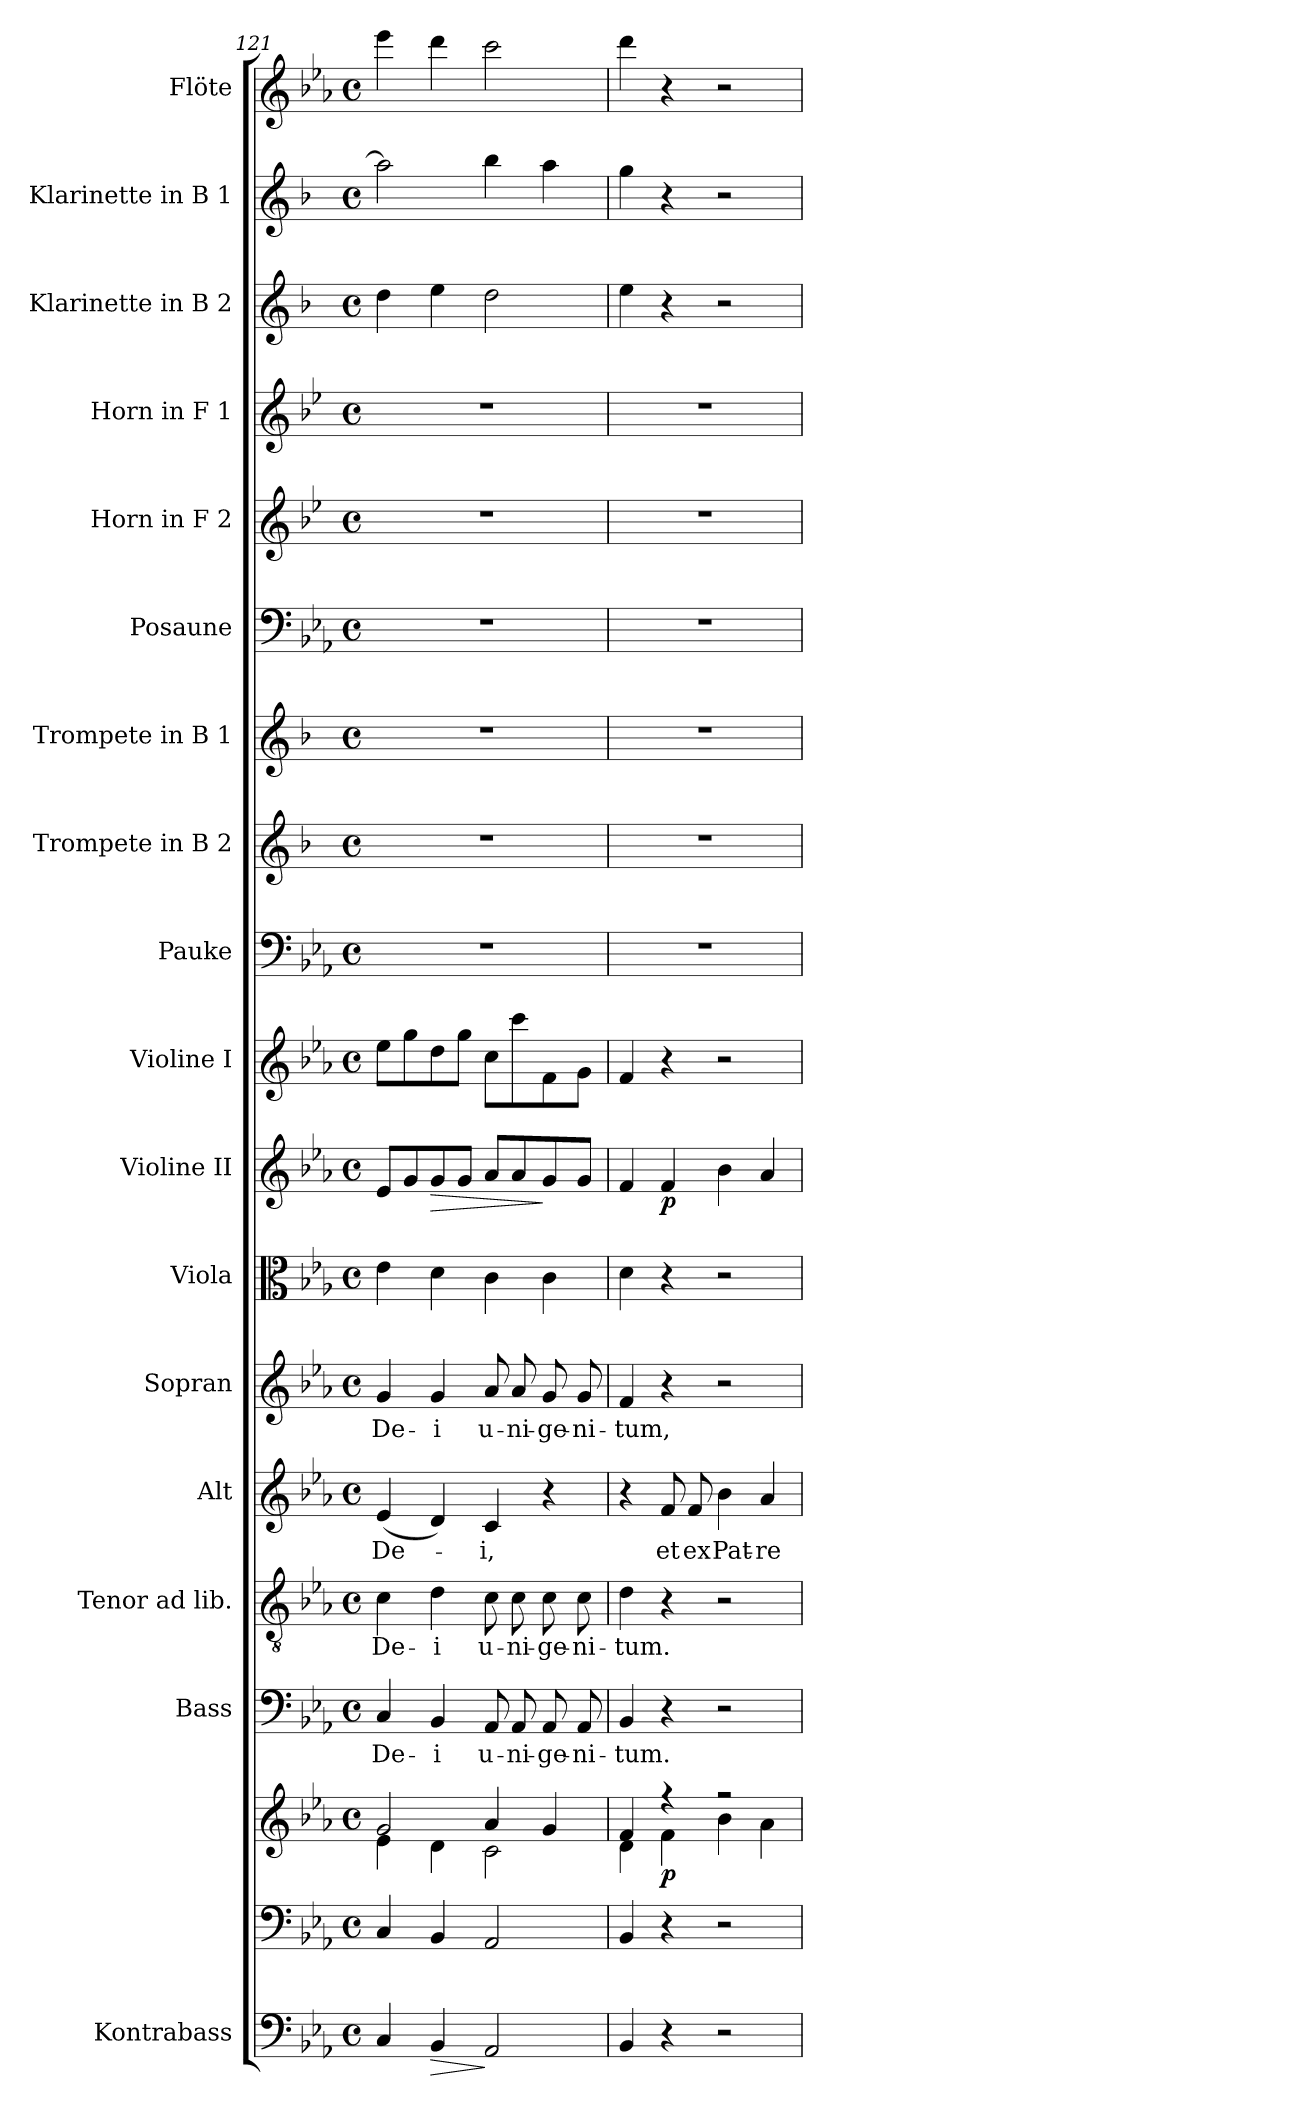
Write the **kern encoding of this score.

**kern	**dynam	**kern	**kern	**dynam	**kern	**text	**kern	**text	**kern	**text	**kern	**text	**kern	**kern	**dynam	**kern	**kern	**kern	**kern	**kern	**kern	**kern	**kern	**kern	**kern
*part18	*part18	*part17	*part17	*part17	*part16	*part16	*part15	*part15	*part14	*part14	*part13	*part13	*part12	*part11	*part11	*part10	*part9	*part8	*part7	*part6	*part5	*part4	*part3	*part2	*part1
*staff19	*staff19	*staff18	*staff17	*staff17/18	*staff16	*staff16	*staff15	*staff15	*staff14	*staff14	*staff13	*staff13	*staff12	*staff11	*staff11	*staff10	*staff9	*staff8	*staff7	*staff6	*staff5	*staff4	*staff3	*staff2	*staff1
*I"Kontrabass	*	*	*	*	*I"Bass	*	*I"Tenor ad lib.	*	*I"Alt	*	*I"Sopran	*	*I"Viola	*I"Violine II	*	*I"Violine I	*I"Pauke	*I"Trompete in B 2	*I"Trompete in B 1	*I"Posaune	*I"Horn in F 2	*I"Horn in F 1	*I"Klarinette in B 2	*I"Klarinette in B 1	*I"Flöte
*I'Kb.	*	*	*	*	*I'B	*	*I'T	*	*I'A	*	*I'S	*	*I'Vla.	*I'Vl. II	*	*I'Vl. I	*I'Pk.	*	*	*I'Pos.	*I'Hrn. 2	*I'Hrn. 1	*	*	*I'Fl.
*clefF4	*	*clefF4	*clefG2	*	*clefF4	*	*clefGv2	*	*clefG2	*	*clefG2	*	*clefC3	*clefG2	*	*clefG2	*clefF4	*clefG2	*clefG2	*clefF4	*clefG2	*clefG2	*clefG2	*clefG2	*clefG2
*ITrd7c12	*	*	*	*	*	*	*	*	*	*	*	*	*	*	*	*	*	*ITrd1c2	*ITrd1c2	*	*ITrd4c7	*ITrd4c7	*ITrd1c2	*ITrd1c2	*
*k[b-e-a-]	*	*k[b-e-a-]	*k[b-e-a-]	*	*k[b-e-a-]	*	*k[b-e-a-]	*	*k[b-e-a-]	*	*k[b-e-a-]	*	*k[b-e-a-]	*k[b-e-a-]	*	*k[b-e-a-]	*k[b-e-a-]	*k[b-e-a-]	*k[b-e-a-]	*k[b-e-a-]	*k[b-e-a-]	*k[b-e-a-]	*k[b-e-a-]	*k[b-e-a-]	*k[b-e-a-]
*E-:	*	*E-:	*E-:	*	*E-:	*	*E-:	*	*E-:	*	*E-:	*	*E-:	*E-:	*	*E-:	*E-:	*E-:	*E-:	*E-:	*E-:	*E-:	*E-:	*E-:	*E-:
*M4/4	*	*M4/4	*M4/4	*	*M4/4	*	*M4/4	*	*M4/4	*	*M4/4	*	*M4/4	*M4/4	*	*M4/4	*M4/4	*M4/4	*M4/4	*M4/4	*M4/4	*M4/4	*M4/4	*M4/4	*M4/4
*met(c)	*	*met(c)	*met(c)	*	*met(c)	*	*met(c)	*	*met(c)	*	*met(c)	*	*met(c)	*met(c)	*	*met(c)	*met(c)	*met(c)	*met(c)	*met(c)	*met(c)	*met(c)	*met(c)	*met(c)	*met(c)
=121	=121	=121	=121	=121	=121	=121	=121	=121	=121	=121	=121	=121	=121	=121	=121	=121	=121	=121	=121	=121	=121	=121	=121	=121	=121
*	*	*	*^	*	*	*	*	*	*	*	*	*	*	*	*	*	*	*	*	*	*	*	*	*	*
!	!	!	!	!	!	!	!LO:LY:b	!	!LO:LY:b	!	!LO:LY:b	!	!LO:LY:b	!	!	!	!	!	!	!	!	!	!	!	!	!
4CC/	.	4C/	2g/	4e-\	.	4C/	De-	4c\	De-	(<4e-/	De-	4g/	De-	4e-\	8e-/L	.	8ee-\L	1r	1r	1r	1r	1r	1r	4cc\	2gg\]	4eee-\
.	.	.	.	.	.	.	.	.	.	.	.	.	.	.	8g/	.	8gg\	.	.	.	.	.	.	.	.	.
!	!LO:HP:b	!	!	!	!	!	!LO:LY:b	!	!LO:LY:b	!	!	!	!LO:LY:b	!	!	!LO:HP:b	!	!	!	!	!	!	!	!	!	!
4BBB-/	>	4BB-/	.	4d\	.	4BB-/	-i	4d\	-i	4d/)	.	4g/	-i	4d\	8g/	>	8dd\	.	.	.	.	.	.	4dd\	.	4ddd\
.	.	.	.	.	.	.	.	.	.	.	.	.	.	.	8g/J	.	8gg\J	.	.	.	.	.	.	.	.	.
!	!	!	!	!	!	!	!LO:LY:b	!	!LO:LY:b	!	!LO:LY:b	!	!LO:LY:b	!	!	!	!	!	!	!	!	!	!	!	!	!
2AAA-/	]	2AA-/	4a-/	2c\	.	8AA-/	u-	8c\	u-	4c/	-i,	8a-/	u-	4c\	8a-/L	.	8cc\L	.	.	.	.	.	.	2cc\	4aa-\	2ccc\
!	!	!	!	!	!	!	!LO:LY:b	!	!LO:LY:b	!	!	!	!LO:LY:b	!	!	!	!	!	!	!	!	!	!	!	!	!
.	.	.	.	.	.	8AA-/	-ni-	8c\	-ni-	.	.	8a-/	-ni-	.	8a-/	.	8ccc\	.	.	.	.	.	.	.	.	.
!	!	!	!	!	!	!	!LO:LY:b	!	!LO:LY:b	!	!	!	!LO:LY:b	!	!	!	!	!	!	!	!	!	!	!	!	!
.	.	.	4g/	.	.	8AA-/	-ge-	8c\	-ge-	4r	.	8g/	-ge-	4c\	8g/	]	8f\	.	.	.	.	.	.	.	4gg\	.
!	!	!	!	!	!	!	!LO:LY:b	!	!LO:LY:b	!	!	!	!LO:LY:b	!	!	!	!	!	!	!	!	!	!	!	!	!
.	.	.	.	.	.	8AA-/	-ni-	8c\	-ni-	.	.	8g/	-ni-	.	8g/J	.	8g\J	.	.	.	.	.	.	.	.	.
=122	=122	=122	=122	=122	=122	=122	=122	=122	=122	=122	=122	=122	=122	=122	=122	=122	=122	=122	=122	=122	=122	=122	=122	=122	=122	=122
!	!	!	!	!	!	!	!LO:LY:b	!	!LO:LY:b	!	!	!	!LO:LY:b	!	!	!	!	!	!	!	!	!	!	!	!	!
4BBB-/	.	4BB-/	4f/	4d\	.	4BB-/	-tum.	4d\	-tum.	4r	.	4f/	-tum,	4d\	4f/	.	4f/	1r	1r	1r	1r	1r	1r	4dd\	4ff\	4ddd\
!	!	!	!	!	!LO:DY:b	!	!	!	!	!	!LO:LY:b	!	!	!	!	!LO:DY:b	!	!	!	!	!	!	!	!	!	!
4r	.	4r	4ree	4f\	p	4r	.	4r	.	8f/	et	4r	.	4r	4f/	p	4r	.	.	.	.	.	.	4r	4r	4r
!	!	!	!	!	!	!	!	!	!	!	!LO:LY:b	!	!	!	!	!	!	!	!	!	!	!	!	!	!	!
.	.	.	.	.	.	.	.	.	.	8f/	ex	.	.	.	.	.	.	.	.	.	.	.	.	.	.	.
!	!	!	!	!	!	!	!	!	!	!	!LO:LY:b	!	!	!	!	!	!	!	!	!	!	!	!	!	!	!
2r	.	2r	2rff	4b-\	.	2r	.	2r	.	4b-\	Pat-	2r	.	2r	4b-\	.	2r	.	.	.	.	.	.	2r	2r	2r
!	!	!	!	!	!	!	!	!	!	!	!LO:LY:b	!	!	!	!	!	!	!	!	!	!	!	!	!	!	!
.	.	.	.	4a-\	.	.	.	.	.	4a-/	-re	.	.	.	4a-/	.	.	.	.	.	.	.	.	.	.	.
*	*	*	*v	*v	*	*	*	*	*	*	*	*	*	*	*	*	*	*	*	*	*	*	*	*	*	*
=	=	=	=	=	=	=	=	=	=	=	=	=	=	=	=	=	=	=	=	=	=	=	=	=	=
*-	*-	*-	*-	*-	*-	*-	*-	*-	*-	*-	*-	*-	*-	*-	*-	*-	*-	*-	*-	*-	*-	*-	*-	*-	*-
